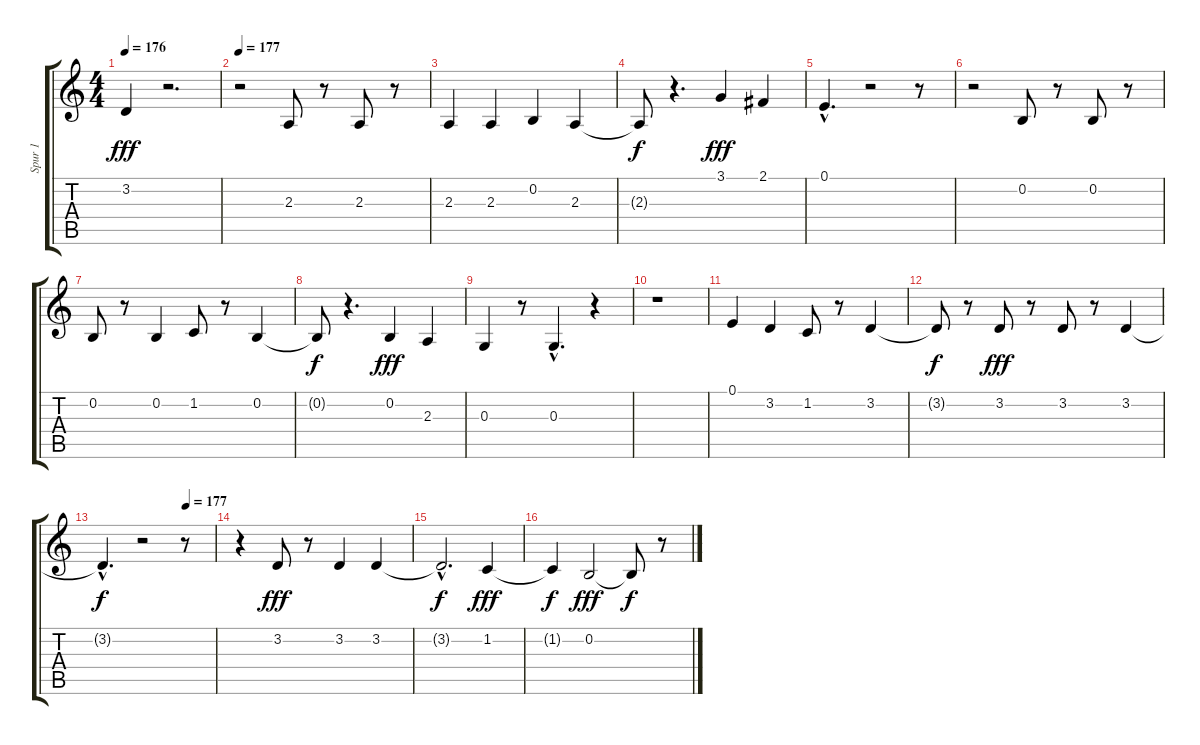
\track ("Spur 1" "Spur 1") {instrument clarinet}
\staff {score tabs}
\tuning (E4 B3 G3 D3 A2 E2) {hide}
\ts (4 4)
\tempo 176
\clef g2
\ks c
3.2.4{dy fff} r.2{d} |
\tempo 177
r.2 2.3.8 r.8 2.3.8 r.8 |
2.3.4 2.3.4 0.2.4 2.3.4 |
2.3{t}.8{dy f} r.4{d} 3.1.4{dy fff} 2.1.4 |
0.1{hac}.4{d} r.2 r.8 |
r.2 0.2.8 r.8 0.2.8 r.8 |
0.2.8 r.8 0.2.4 1.2.8 r.8 0.2.4 |
0.2{t}.8{dy f} r.4{d} 0.2.4{dy fff} 2.3.4 |
0.3.4 r.8 0.3{hac}.4{d} r.4 |
r.1 |
0.1.4 3.2.4 1.2.8 r.8 3.2.4 |
3.2{t}.8{dy f} r.8 3.2.8{dy fff} r.8 3.2.8 r.8 3.2.4 |
\tempo (177 0.75)
3.2{hac t}.4{d dy f} r.2 r.8 |
r.4 3.2.8{dy fff} r.8 3.2.4 3.2.4 |
3.2{hac t}.2{d dy f} 1.2.4{dy fff} |
1.2{t}.4{dy f} 0.2.2{dy fff} 0.2{t}.8{dy f} r.8
